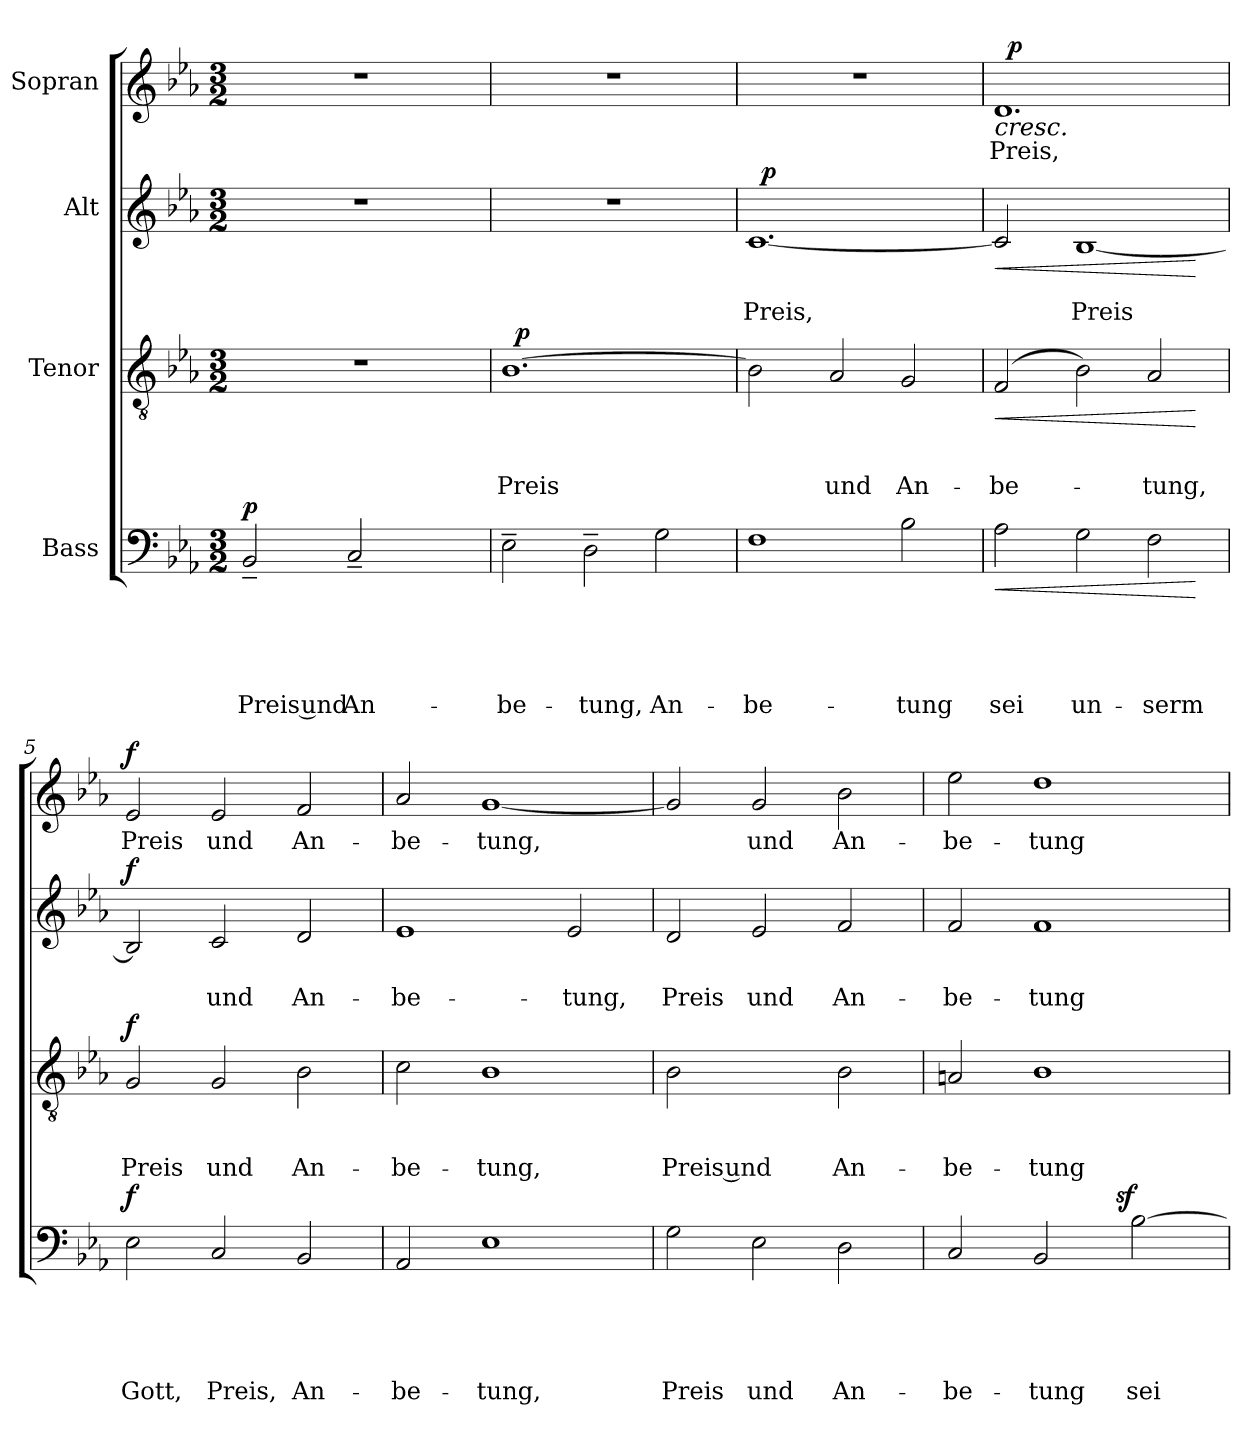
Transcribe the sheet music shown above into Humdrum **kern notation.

**kern	**text	**text	**text	**text	**text	**dynam	**kern	**text	**text	**text	**dynam	**kern	**text	**text	**dynam	**kern	**text	**dynam
*part4	*part4	*part4	*part4	*part4	*part4	*part4	*part3	*part3	*part3	*part3	*part3	*part2	*part2	*part2	*part2	*part1	*part1	*part1
*staff4	*staff4	*staff4	*staff4	*staff4	*staff4	*staff4	*staff3	*staff3	*staff3	*staff3	*staff3	*staff2	*staff2	*staff2	*staff2	*staff1	*staff1	*staff1
*I"Bass	*	*	*	*	*	*	*I"Tenor	*	*	*	*	*I"Alt	*	*	*	*I"Sopran	*	*
*clefF4	*	*	*	*	*	*	*clefGv2	*	*	*	*	*clefG2	*	*	*	*clefG2	*	*
*k[b-e-a-]	*	*	*	*	*	*	*k[b-e-a-]	*	*	*	*	*k[b-e-a-]	*	*	*	*k[b-e-a-]	*	*
*E-:	*	*	*	*	*	*	*E-:	*	*	*	*	*E-:	*	*	*	*E-:	*	*
*M3/2	*	*	*	*	*	*	*M3/2	*	*	*	*	*M3/2	*	*	*	*M3/2	*	*
=1	=1	=1	=1	=1	=1	=1	=1	=1	=1	=1	=1	=1	=1	=1	=1	=1	=1	=1
!	!	!	!	!	!LO:LY:b:rj	!LO:DY:a	!	!	!	!	!	!	!	!	!	!	!	!
2BB-~</	.	.	.	.	Preis und	p	1.r	.	.	.	.	1.r	.	.	.	1.r	.	.
!	!	!	!	!	!LO:LY:b	!	!	!	!	!	!	!	!	!	!	!	!	!
2C~</	.	.	.	.	An-	.	.	.	.	.	.	.	.	.	.	.	.	.
2ryy	.	.	.	.	.	.	.	.	.	.	.	.	.	.	.	.	.	.
=2	=2	=2	=2	=2	=2	=2	=2	=2	=2	=2	=2	=2	=2	=2	=2	=2	=2	=2
!	!	!	!	!	!LO:LY:b	!	!	!	!	!LO:LY:b	!	!LO:N:vis=1	!	!	!	!LO:N:vis=1	!	!
*	*	*	*	*	*	*	*^	*	*	*	*	*	*	*	*	*	*	*
2E-~>\	.	.	.	.	-be-	.	[>1.B-	32ryy	.	.	Preis	.	1.r	.	.	.	1.r	.	.
!	!	!	!	!	!	!	!	!	!	!	!	!LO:DY:a	!	!	!	!	!	!	!
.	.	.	.	.	.	.	.	1ryy	.	.	.	p	.	.	.	.	.	.	.
!	!	!	!	!	!LO:LY:b	!	!	!	!	!	!	!	!	!	!	!	!	!	!
2D~>\	.	.	.	.	-tung,	.	.	.	.	.	.	.	.	.	.	.	.	.	.
!	!	!	!	!	!LO:LY:b	!	!	!	!	!	!	!	!	!	!	!	!	!	!
2G\	.	.	.	.	An-	.	.	.	.	.	.	.	.	.	.	.	.	.	.
.	.	.	.	.	.	.	.	4...ryy	.	.	.	.	.	.	.	.	.	.	.
=3	=3	=3	=3	=3	=3	=3	=3	=3	=3	=3	=3	=3	=3	=3	=3	=3	=3	=3	=3
!	!	!	!	!	!LO:LY:b	!	!	!	!	!	!	!	!	!	!LO:LY:b	!	!LO:N:vis=1	!	!
*	*	*	*	*	*	*	*v	*v	*	*	*	*	*^	*	*	*	*	*	*
1F	.	.	.	.	-be-	.	2B-\]	.	.	.	.	[<1.c	32ryy	.	Preis,	.	1.r	.	.
!	!	!	!	!	!	!	!	!	!	!	!	!	!	!	!	!LO:DY:a	!	!	!
.	.	.	.	.	.	.	.	.	.	.	.	.	1ryy	.	.	p	.	.	.
!	!	!	!	!	!	!	!	!	!	!LO:LY:b	!	!	!	!	!	!	!	!	!
.	.	.	.	.	.	.	2A-/	.	.	und	.	.	.	.	.	.	.	.	.
!	!	!	!	!	!LO:LY:b	!	!	!	!	!LO:LY:b	!	!	!	!	!	!	!	!	!
2B-\	.	.	.	.	-tung	.	2G/	.	.	An-	.	.	.	.	.	.	.	.	.
.	.	.	.	.	.	.	.	.	.	.	.	.	4...ryy	.	.	.	.	.	.
=4	=4	=4	=4	=4	=4	=4	=4	=4	=4	=4	=4	=4	=4	=4	=4	=4	=4	=4	=4
!	!	!	!	!	!LO:LY:b	!LO:HP:b	!	!	!	!LO:LY:b	!LO:HP:b	!	!	!	!	!LO:HP:b	!	!LO:LY:b	!LO:HP:b
*	*	*	*	*	*	*	*	*	*	*	*	*v	*v	*	*	*	*^	*	*
2A-\	.	.	.	.	sei	<	(2F/	.	.	-be-	<	2c/]	.	.	<	1.d	32ryy	Preis,	<
!	!	!	!	!	!	!	!	!	!	!	!	!	!	!	!	!	!	!	!LO:DY:a
.	.	.	.	.	.	.	.	.	.	.	.	.	.	.	.	.	1ryy	.	p
!	!	!	!	!	!LO:LY:b	!	!	!	!	!	!	!	!	!LO:LY:b	!	!	!	!	!
2G\	.	.	.	.	un-	.	2B-\)	.	.	.	.	[<1B-	.	Preis	.	.	.	.	.
!	!	!	!	!	!LO:LY:b	!	!	!	!	!LO:LY:b	!	!	!	!	!	!	!	!	!
2F\	.	.	.	.	-serm	.	2A-/	.	.	-tung,	.	.	.	.	.	.	.	.	.
.	.	.	.	.	.	.	.	.	.	.	.	.	.	.	.	.	4...ryy	.	.
.	.	.	.	.	.	[	.	.	.	.	[	.	.	.	[	.	.	.	[
=5	=5	=5	=5	=5	=5	=5	=5	=5	=5	=5	=5	=5	=5	=5	=5	=5	=5	=5	=5
!	!	!	!	!	!LO:LY:b	!LO:DY:a	!	!	!	!LO:LY:b	!LO:DY:a	!	!	!	!LO:DY:a	!	!	!LO:LY:b	!LO:DY:a
*	*	*	*	*	*	*	*	*	*	*	*	*	*	*	*	*v	*v	*	*
2E-\	.	.	.	.	Gott,	f	2G/	.	.	Preis	f	2B-/]	.	.	f	2e-/	Preis	f
!	!	!	!	!	!LO:LY:b	!	!	!	!	!LO:LY:b	!	!	!	!LO:LY:b	!	!	!LO:LY:b	!
2C/	.	.	.	.	Preis,	.	2G/	.	.	und	.	2c/	.	und	.	2e-/	und	.
!	!	!	!	!	!LO:LY:b	!	!	!	!	!LO:LY:b	!	!	!	!LO:LY:b	!	!	!LO:LY:b	!
2BB-/	.	.	.	.	An-	.	2B-\	.	.	An-	.	2d/	.	An-	.	2f/	An-	.
!!LO:LB:g=z
=6	=6	=6	=6	=6	=6	=6	=6	=6	=6	=6	=6	=6	=6	=6	=6	=6	=6	=6
!	!	!	!	!	!LO:LY:b	!	!	!	!	!LO:LY:b	!	!	!	!LO:LY:b	!	!	!LO:LY:b	!
2AA-/	.	.	.	.	-be-	.	2c\	.	.	-be-	.	1e-	.	-be-	.	2a-/	-be-	.
!	!	!	!	!	!LO:LY:b	!	!	!	!	!LO:LY:b	!	!	!	!	!	!	!LO:LY:b	!
1E-	.	.	.	.	-tung,	.	1B-	.	.	-tung,	.	.	.	.	.	[<1g	-tung,	.
!	!	!	!	!	!	!	!	!	!	!	!	!	!	!LO:LY:b	!	!	!	!
.	.	.	.	.	.	.	.	.	.	.	.	2e-/	.	-tung,	.	.	.	.
=7	=7	=7	=7	=7	=7	=7	=7	=7	=7	=7	=7	=7	=7	=7	=7	=7	=7	=7
!	!	!	!	!	!LO:LY:b	!	!	!	!	!LO:LY:b	!	!	!	!LO:LY:b	!	!	!	!
2G\	.	.	.	.	Preis	.	2B-\	.	.	Preis und	.	2d/	.	Preis	.	2g/]	.	.
!	!	!	!	!	!LO:LY:b	!	!	!	!	!	!	!	!	!LO:LY:b	!	!	!LO:LY:b	!
2E-\	.	.	.	.	und	.	2ryy	.	.	.	.	2e-/	.	und	.	2g/	und	.
!	!	!	!	!	!LO:LY:b	!	!	!	!	!LO:LY:b	!	!	!	!LO:LY:b	!	!	!LO:LY:b	!
2D\	.	.	.	.	An-	.	2B-\	.	.	An-	.	2f/	.	An-	.	2b-\	An-	.
=8	=8	=8	=8	=8	=8	=8	=8	=8	=8	=8	=8	=8	=8	=8	=8	=8	=8	=8
!	!	!	!	!	!LO:LY:b	!	!	!	!	!LO:LY:b	!	!	!	!LO:LY:b	!	!	!LO:LY:b	!
*^	*	*	*	*	*	*	*	*	*	*	*	*	*	*	*	*	*	*
2C/	2ryy	.	.	.	.	-be-	.	2An/	.	.	-be-	.	2f/	.	-be-	.	2ee-\	-be-	.
!	!	!	!	!	!	!LO:LY:b	!	!	!	!	!LO:LY:b	!	!	!	!LO:LY:b	!	!	!LO:LY:b	!
2BB-/	4...ryy	.	.	.	.	-tung	.	1B-	.	.	-tung	.	1f	.	-tung	.	1dd	-tung	.
!	!	!	!	!	!	!	!LO:DY:a	!	!	!	!	!	!	!	!	!	!	!	!
.	2ryy	.	.	.	.	.	sf	.	.	.	.	.	.	.	.	.	.	.	.
!	!	!	!	!	!	!LO:LY:b	!	!	!	!	!	!	!	!	!	!	!	!	!
[>2B-\	.	.	.	.	.	sei	.	.	.	.	.	.	.	.	.	.	.	.	.
.	32ryy	.	.	.	.	.	.	.	.	.	.	.	.	.	.	.	.	.	.
*v	*v	*	*	*	*	*	*	*	*	*	*	*	*	*	*	*	*	*	*
=	=	=	=	=	=	=	=	=	=	=	=	=	=	=	=	=	=	=
*-	*-	*-	*-	*-	*-	*-	*-	*-	*-	*-	*-	*-	*-	*-	*-	*-	*-	*-
